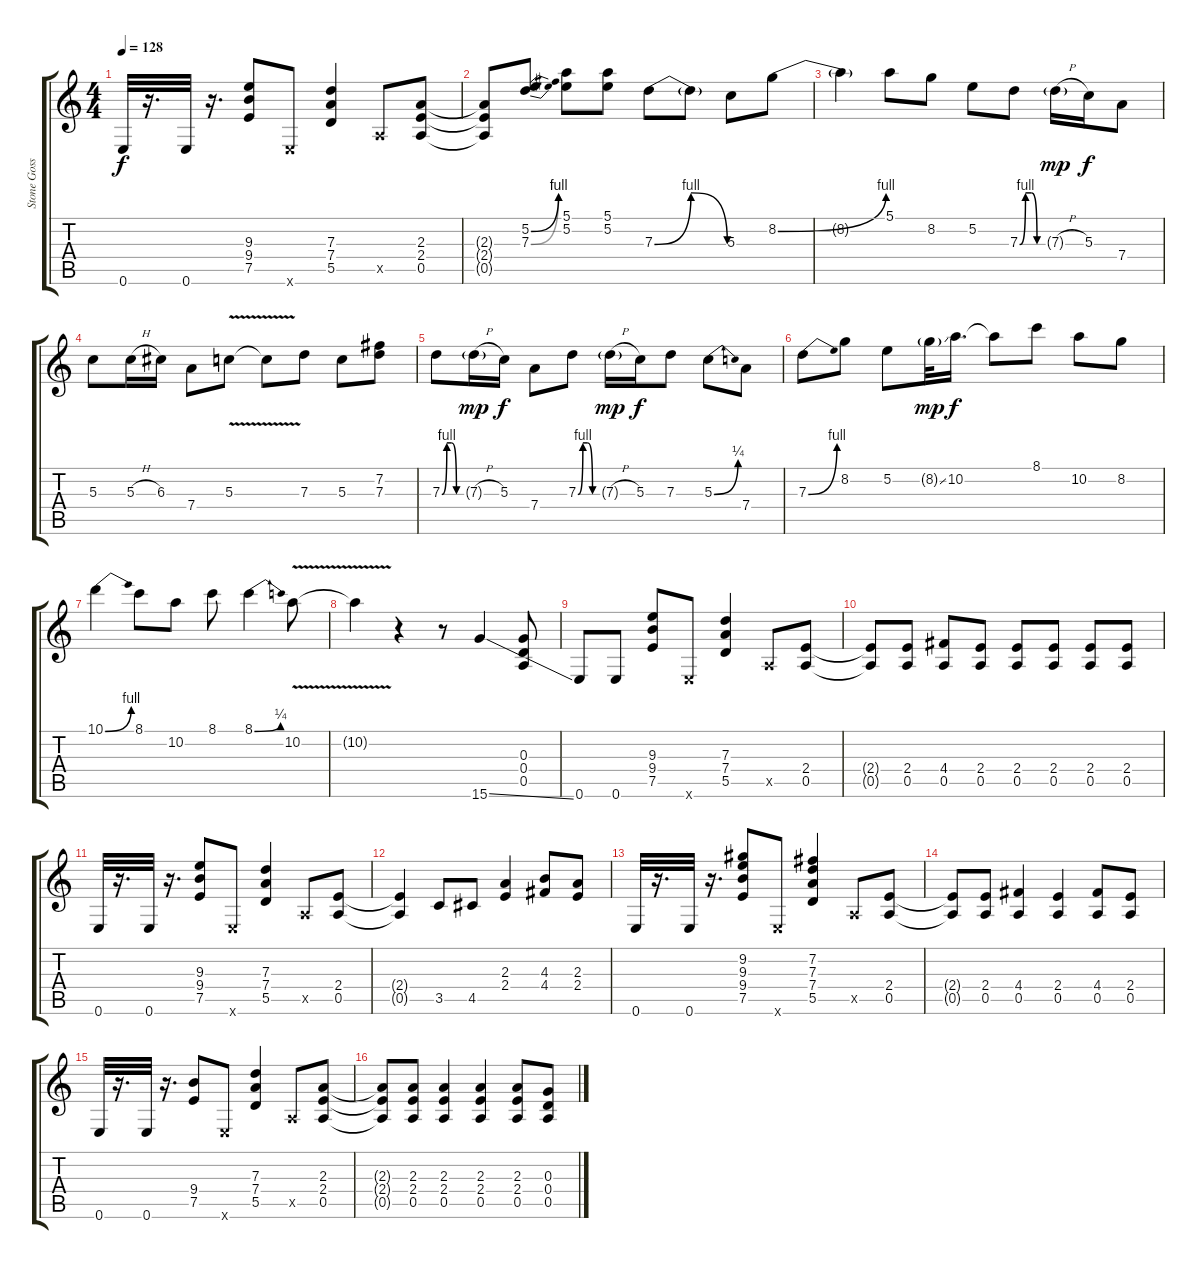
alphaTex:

\track ("Stone Gossard Gtr 2 Lead" "Stone Goss") {instrument distortionguitar}
\staff {score tabs}
\tuning (E4 B3 G3 D3 A2 E2) {hide}
\ts (4 4)
\tempo 128
\clef g2
\ks c
0.6.32{dy f} r.16{d} 0.6.32 r.16{d} (9.3 9.4 7.5).8 0.6{x}.8 (7.3 7.4 5.5).4 0.5{x}.8 (2.3 2.4 0.5).8 |
(2.3{t} 2.4{t} 0.5{t}).8 (5.2{be (bend 0 0 60 4)} 7.3{be (bend 0 0 60 4)}).8 (5.1 5.2).8 (5.1 5.2).8 7.3{be (bendrelease 0 0 4 4 15 4 60 0)}.8 7.3{t}.8 5.3.8 8.2{be (bend 0 0 60 4)}.8 |
8.2{t}.4 5.1.8 8.2.8 5.2.8 7.3{be (custom 0 0 15 4 30 4 45 0 60 0)}.8 7.3{h g}.16{dy mp} 5.3.16{dy f} 7.4.8 |
5.3.8 5.3{h}.16 6.3.16 7.4.8 5.3{v}.8 5.3{v t}.8 7.3.8 5.3.8 (7.2 7.3).8 |
7.3{be (custom 0 0 15 4 30 4 45 0 60 0)}.8 7.3{h g}.16{dy mp} 5.3.16{dy f} 7.4.8 7.3{be (custom 0 0 15 4 30 4 45 0 60 0)}.8 7.3{h g}.16{dy mp} 5.3.16{dy f} 7.3.8 5.3{be (bend 0 0 60 1)}.8 7.4.8 |
7.3{be (bend 0 0 60 4)}.8 8.2.8 5.2.8 8.2{ss g}.32{dy mp} 10.2.16{d dy f} 10.2{t}.8 8.1.8 10.2.8 8.2.8 |
10.1{be (bend 0 0 60 4)}.4 8.1.8 10.2.8 8.1.8 8.1{be (bend 0 0 60 1)}.4 10.2{v}.8 |
10.2{v t}.4 r.4 r.8 15.6{ss}.4 (0.3 0.4 0.5).8 |
0.6.8 0.6.8 (9.3 9.4 7.5).8 0.6{x}.8 (7.3 7.4 5.5).4 0.5{x}.8 (2.4 0.5).8 |
(2.4{t} 0.5{t}).8 (2.4 0.5).8 (4.4 0.5).8 (2.4 0.5).8 (2.4 0.5).8 (2.4 0.5).8 (2.4 0.5).8 (2.4 0.5).8 |
0.6.32 r.16{d} 0.6.32 r.16{d} (9.3 9.4 7.5).8 0.6{x}.8 (7.3 7.4 5.5).4 0.5{x}.8 (2.4 0.5).8 |
(2.4{t} 0.5{t}).4 3.5.8 4.5.8 (2.3 2.4).4 (4.3 4.4).8 (2.3 2.4).8 |
0.6.32 r.16{d} 0.6.32 r.16{d} (9.2 9.3 9.4 7.5).8 0.6{x}.8 (7.2 7.3 7.4 5.5).4 0.5{x}.8 (2.4 0.5).8 |
(2.4{t} 0.5{t}).8 (2.4 0.5).8 (4.4 0.5).4 (2.4 0.5).4 (4.4 0.5).8 (2.4 0.5).8 |
0.6.32 r.16{d} 0.6.32 r.16{d} (9.4 7.5).8 0.6{x}.8 (7.3 7.4 5.5).4 0.5{x}.8 (2.3 2.4 0.5).8 |
(2.3{t} 2.4{t} 0.5{t}).8 (2.3 2.4 0.5).8 (2.3 2.4 0.5).4 (2.3 2.4 0.5).4 (2.3 2.4 0.5).8 (0.3 0.4 0.5).8
